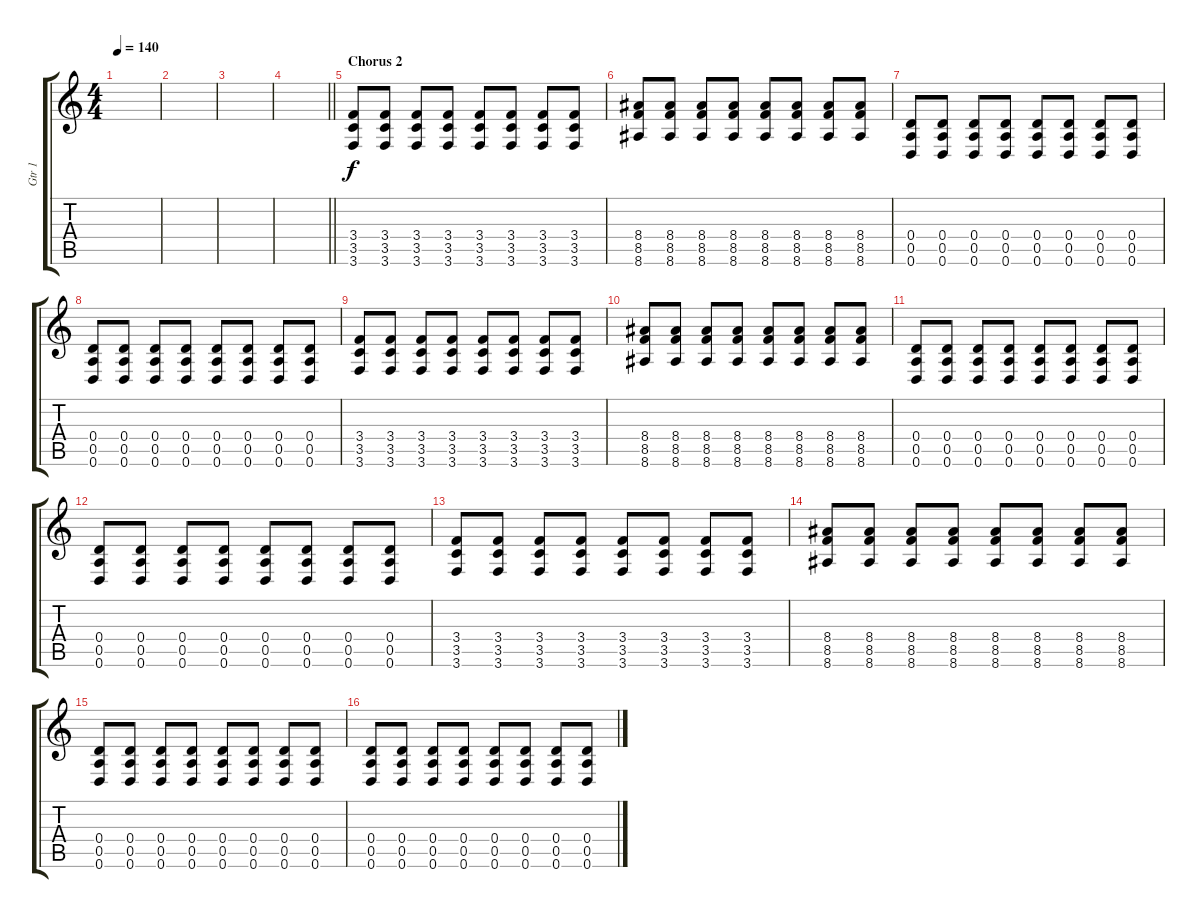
\track ("Gtr 1" "Gtr 1") {instrument electricguitarclean}
\staff {score tabs}
\tuning (E4 B3 G3 D3 A2 D2) {hide}
\ts (4 4)
\tempo 140
\clef g2
\ks c
|
|
|
\barLineRight lightlight
|
\section ("" "Chorus 2")
(3.4 3.5 3.6).8 (3.4 3.5 3.6).8 (3.4 3.5 3.6).8 (3.4 3.5 3.6).8 (3.4 3.5 3.6).8 (3.4 3.5 3.6).8 (3.4 3.5 3.6).8 (3.4 3.5 3.6).8 |
(8.4 8.5 8.6).8 (8.4 8.5 8.6).8 (8.4 8.5 8.6).8 (8.4 8.5 8.6).8 (8.4 8.5 8.6).8 (8.4 8.5 8.6).8 (8.4 8.5 8.6).8 (8.4 8.5 8.6).8 |
(0.4 0.5 0.6).8 (0.4 0.5 0.6).8 (0.4 0.5 0.6).8 (0.4 0.5 0.6).8 (0.4 0.5 0.6).8 (0.4 0.5 0.6).8 (0.4 0.5 0.6).8 (0.4 0.5 0.6).8 |
(0.4 0.5 0.6).8 (0.4 0.5 0.6).8 (0.4 0.5 0.6).8 (0.4 0.5 0.6).8 (0.4 0.5 0.6).8 (0.4 0.5 0.6).8 (0.4 0.5 0.6).8 (0.4 0.5 0.6).8 |
(3.4 3.5 3.6).8 (3.4 3.5 3.6).8 (3.4 3.5 3.6).8 (3.4 3.5 3.6).8 (3.4 3.5 3.6).8 (3.4 3.5 3.6).8 (3.4 3.5 3.6).8 (3.4 3.5 3.6).8 |
(8.4 8.5 8.6).8 (8.4 8.5 8.6).8 (8.4 8.5 8.6).8 (8.4 8.5 8.6).8 (8.4 8.5 8.6).8 (8.4 8.5 8.6).8 (8.4 8.5 8.6).8 (8.4 8.5 8.6).8 |
(0.4 0.5 0.6).8 (0.4 0.5 0.6).8 (0.4 0.5 0.6).8 (0.4 0.5 0.6).8 (0.4 0.5 0.6).8 (0.4 0.5 0.6).8 (0.4 0.5 0.6).8 (0.4 0.5 0.6).8 |
(0.4 0.5 0.6).8 (0.4 0.5 0.6).8 (0.4 0.5 0.6).8 (0.4 0.5 0.6).8 (0.4 0.5 0.6).8 (0.4 0.5 0.6).8 (0.4 0.5 0.6).8 (0.4 0.5 0.6).8 |
(3.4 3.5 3.6).8 (3.4 3.5 3.6).8 (3.4 3.5 3.6).8 (3.4 3.5 3.6).8 (3.4 3.5 3.6).8 (3.4 3.5 3.6).8 (3.4 3.5 3.6).8 (3.4 3.5 3.6).8 |
(8.4 8.5 8.6).8 (8.4 8.5 8.6).8 (8.4 8.5 8.6).8 (8.4 8.5 8.6).8 (8.4 8.5 8.6).8 (8.4 8.5 8.6).8 (8.4 8.5 8.6).8 (8.4 8.5 8.6).8 |
(0.4 0.5 0.6).8 (0.4 0.5 0.6).8 (0.4 0.5 0.6).8 (0.4 0.5 0.6).8 (0.4 0.5 0.6).8 (0.4 0.5 0.6).8 (0.4 0.5 0.6).8 (0.4 0.5 0.6).8 |
(0.4 0.5 0.6).8 (0.4 0.5 0.6).8 (0.4 0.5 0.6).8 (0.4 0.5 0.6).8 (0.4 0.5 0.6).8 (0.4 0.5 0.6).8 (0.4 0.5 0.6).8 (0.4 0.5 0.6).8
